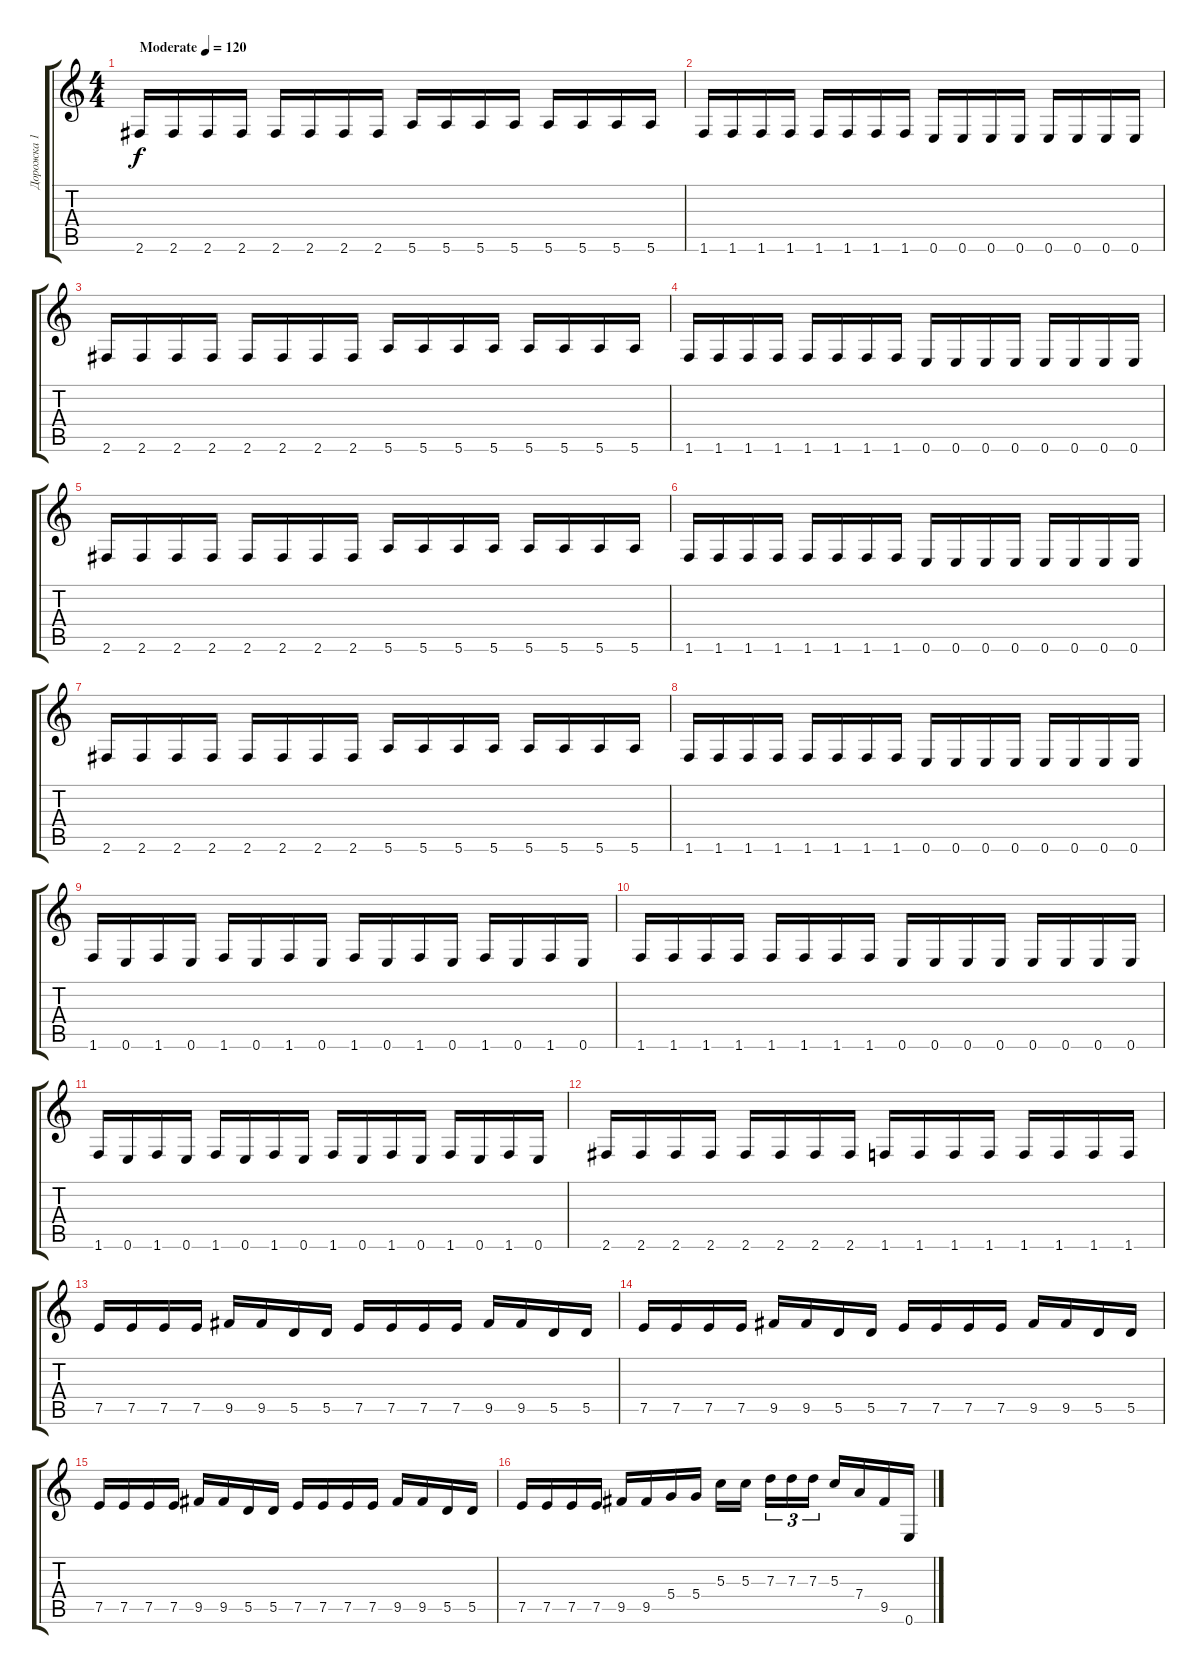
\track ("Дорожка 1" "Дорожка 1") {instrument distortionguitar}
\staff {score tabs}
\tuning (E4 B3 G3 D3 A2 E2) {hide}
\ts (4 4)
\tempo (120 "Moderate")
\clef g2
\ks c
2.6.16{dy f instrument distortionguitar} 2.6.16 2.6.16 2.6.16 2.6.16 2.6.16 2.6.16 2.6.16 5.6.16 5.6.16 5.6.16 5.6.16 5.6.16 5.6.16 5.6.16 5.6.16 |
1.6.16 1.6.16 1.6.16 1.6.16 1.6.16 1.6.16 1.6.16 1.6.16 0.6.16 0.6.16 0.6.16 0.6.16 0.6.16 0.6.16 0.6.16 0.6.16 |
2.6.16 2.6.16 2.6.16 2.6.16 2.6.16 2.6.16 2.6.16 2.6.16 5.6.16 5.6.16 5.6.16 5.6.16 5.6.16 5.6.16 5.6.16 5.6.16 |
1.6.16 1.6.16 1.6.16 1.6.16 1.6.16 1.6.16 1.6.16 1.6.16 0.6.16 0.6.16 0.6.16 0.6.16 0.6.16 0.6.16 0.6.16 0.6.16 |
2.6.16 2.6.16 2.6.16 2.6.16 2.6.16 2.6.16 2.6.16 2.6.16 5.6.16 5.6.16 5.6.16 5.6.16 5.6.16 5.6.16 5.6.16 5.6.16 |
1.6.16 1.6.16 1.6.16 1.6.16 1.6.16 1.6.16 1.6.16 1.6.16 0.6.16 0.6.16 0.6.16 0.6.16 0.6.16 0.6.16 0.6.16 0.6.16 |
2.6.16 2.6.16 2.6.16 2.6.16 2.6.16 2.6.16 2.6.16 2.6.16 5.6.16 5.6.16 5.6.16 5.6.16 5.6.16 5.6.16 5.6.16 5.6.16 |
1.6.16 1.6.16 1.6.16 1.6.16 1.6.16 1.6.16 1.6.16 1.6.16 0.6.16 0.6.16 0.6.16 0.6.16 0.6.16 0.6.16 0.6.16 0.6.16 |
1.6.16 0.6.16 1.6.16 0.6.16 1.6.16 0.6.16 1.6.16 0.6.16 1.6.16 0.6.16 1.6.16 0.6.16 1.6.16 0.6.16 1.6.16 0.6.16 |
1.6.16 1.6.16 1.6.16 1.6.16 1.6.16 1.6.16 1.6.16 1.6.16 0.6.16 0.6.16 0.6.16 0.6.16 0.6.16 0.6.16 0.6.16 0.6.16 |
1.6.16 0.6.16 1.6.16 0.6.16 1.6.16 0.6.16 1.6.16 0.6.16 1.6.16 0.6.16 1.6.16 0.6.16 1.6.16 0.6.16 1.6.16 0.6.16 |
2.6.16 2.6.16 2.6.16 2.6.16 2.6.16 2.6.16 2.6.16 2.6.16 1.6.16 1.6.16 1.6.16 1.6.16 1.6.16 1.6.16 1.6.16 1.6.16 |
7.5.16 7.5.16 7.5.16 7.5.16 9.5.16 9.5.16 5.5.16 5.5.16 7.5.16 7.5.16 7.5.16 7.5.16 9.5.16 9.5.16 5.5.16 5.5.16 |
7.5.16 7.5.16 7.5.16 7.5.16 9.5.16 9.5.16 5.5.16 5.5.16 7.5.16 7.5.16 7.5.16 7.5.16 9.5.16 9.5.16 5.5.16 5.5.16 |
7.5.16 7.5.16 7.5.16 7.5.16 9.5.16 9.5.16 5.5.16 5.5.16 7.5.16 7.5.16 7.5.16 7.5.16 9.5.16 9.5.16 5.5.16 5.5.16 |
7.5.16 7.5.16 7.5.16 7.5.16 9.5.16 9.5.16 5.4.16 5.4.16 5.3.16 5.3.16{beam splitsecondary} 7.3.16{tu (3 2)} 7.3.16{tu (3 2)} 7.3.16{tu (3 2)} 5.3.16 7.4.16 9.5.16 0.6.16
